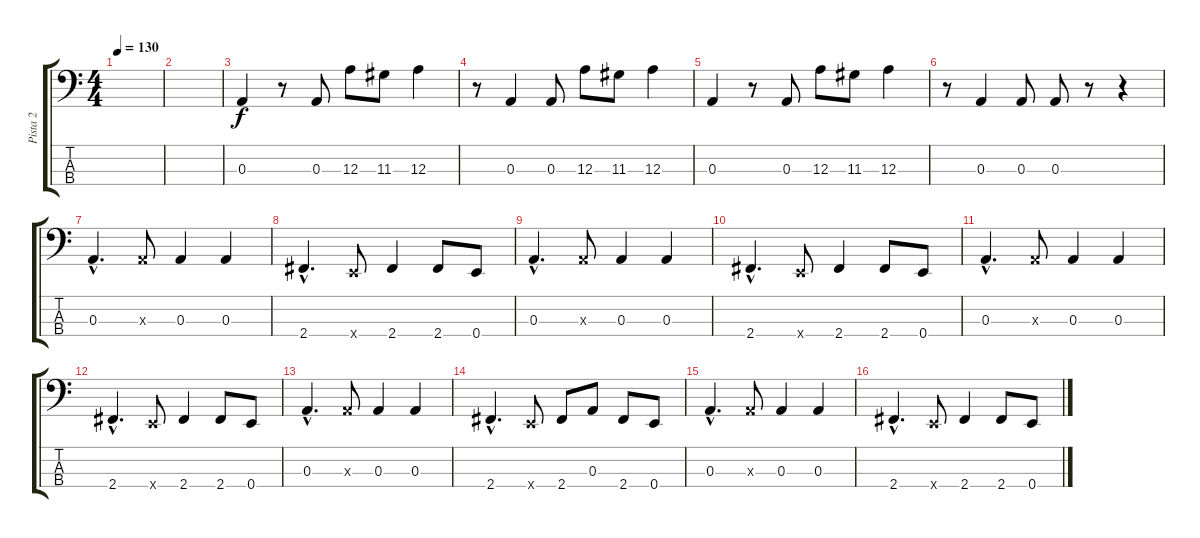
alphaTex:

\track ("Pista 2" "Pista 2") {instrument electricbassfinger}
\staff {score tabs}
\tuning (G2 D2 A1 E1) {hide}
\ts (4 4)
\tempo 130
\clef f4
\ks c
|
|
0.3.4 r.8 0.3.8 12.3.8 11.3.8 12.3.4 |
r.8 0.3.4 0.3.8 12.3.8 11.3.8 12.3.4 |
0.3.4 r.8 0.3.8 12.3.8 11.3.8 12.3.4 |
r.8 0.3.4 0.3.8 0.3.8 r.8 r.4 |
0.3{hac}.4{d} 0.3{x}.8 0.3.4 0.3.4 |
2.4{hac}.4{d} 0.4{x}.8 2.4.4 2.4.8 0.4.8 |
0.3{hac}.4{d} 0.3{x}.8 0.3.4 0.3.4 |
2.4{hac}.4{d} 0.4{x}.8 2.4.4 2.4.8 0.4.8 |
0.3{hac}.4{d} 0.3{x}.8 0.3.4 0.3.4 |
2.4{hac}.4{d} 0.4{x}.8 2.4.4 2.4.8 0.4.8 |
0.3{hac}.4{d} 0.3{x}.8 0.3.4 0.3.4 |
2.4{hac}.4{d} 0.4{x}.8 2.4.8 0.3.8 2.4.8 0.4.8 |
0.3{hac}.4{d} 0.3{x}.8 0.3.4 0.3.4 |
2.4{hac}.4{d} 0.4{x}.8 2.4.4 2.4.8 0.4.8
